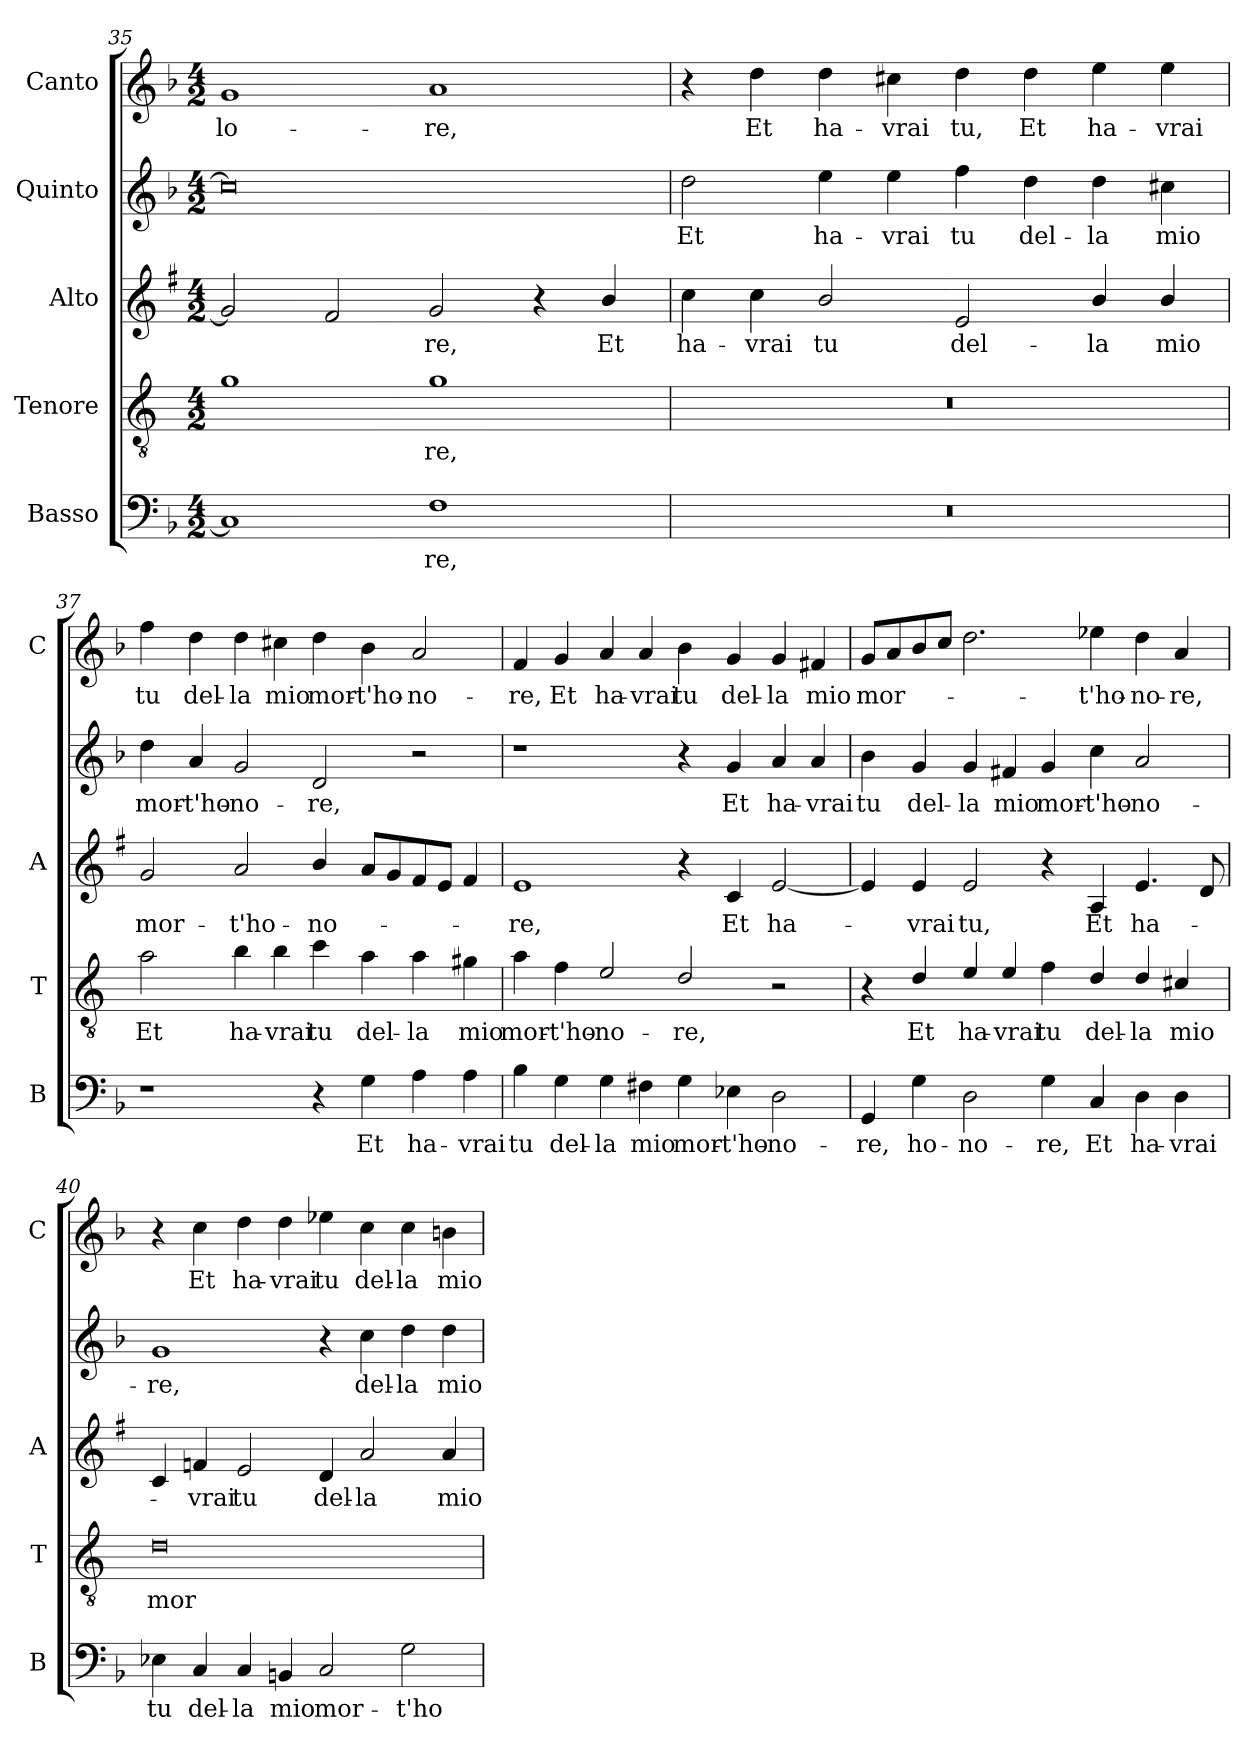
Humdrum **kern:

**kern	**text	**kern	**text	**kern	**text	**kern	**text	**kern	**text
*part5	*part5	*part4	*part4	*part3	*part3	*part2	*part2	*part1	*part1
*staff5	*staff5	*staff4	*staff4	*staff3	*staff3	*staff2	*staff2	*staff1	*staff1
*I"Basso	*	*I"Tenore	*	*I"Alto	*	*I"Quinto	*	*I"Canto	*
*I'B	*	*I'T	*	*I'A	*	*	*	*I'C	*
*clefF4	*	*clefGv2	*	*clefG2	*	*clefG2	*	*clefG2	*
*	*	*ITrd4c7	*	*ITrd1c2	*	*	*	*	*
*k[b-]	*	*k[b-]	*	*k[b-]	*	*k[b-]	*	*k[b-]	*
*F:	*	*F:	*	*F:	*	*F:	*	*F:	*
*M4/2	*	*M4/2	*	*M4/2	*	*M4/2	*	*M4/2	*
=35	=35	=35	=35	=35	=35	=35	=35	=35	=35
!	!	!	!	!	!	!	!	!	!LO:LY:b
1C]	.	1c	.	2f/]	.	0cc]	.	1g	-lo-
.	.	.	.	2e/	.	.	.	.	.
!	!LO:LY:b	!	!LO:LY:b	!	!LO:LY:b	!	!	!	!LO:LY:b
1F	-re,	1c	-re,	2f/	-re,	.	.	1a	-re,
.	.	.	.	4r	.	.	.	.	.
!	!	!	!	!	!LO:LY:b	!	!	!	!
.	.	.	.	4a/	Et	.	.	.	.
!!LO:PB:g=z
=36	=36	=36	=36	=36	=36	=36	=36	=36	=36
!	!	!	!	!	!LO:LY:b	!	!LO:LY:b	!	!
0r	.	0r	.	4b-\	ha-	2dd\	Et	4r	.
!	!	!	!	!	!LO:LY:b	!	!	!	!LO:LY:b
.	.	.	.	4b-\	-vrai	.	.	4dd\	Et
!	!	!	!	!	!LO:LY:b	!	!LO:LY:b	!	!LO:LY:b
.	.	.	.	2a/	tu	4ee\	ha-	4dd\	ha-
!	!	!	!	!	!	!	!LO:LY:b	!	!LO:LY:b
.	.	.	.	.	.	4ee\	-vrai	4cc#X\	-vrai
!	!	!	!	!	!LO:LY:b	!	!LO:LY:b	!	!LO:LY:b
.	.	.	.	2d/	del-	4ff\	tu	4dd\	tu,
!	!	!	!	!	!	!	!LO:LY:b	!	!LO:LY:b
.	.	.	.	.	.	4dd\	del-	4dd\	Et
!	!	!	!	!	!LO:LY:b	!	!LO:LY:b	!	!LO:LY:b
.	.	.	.	4a/	-la	4dd\	-la	4ee\	ha-
!	!	!	!	!	!LO:LY:b	!	!LO:LY:b	!	!LO:LY:b
.	.	.	.	4a/	mio	4cc#X\	mio	4ee\	-vrai
=37	=37	=37	=37	=37	=37	=37	=37	=37	=37
!	!	!	!LO:LY:b	!	!LO:LY:b	!	!LO:LY:b	!	!LO:LY:b
1r	.	2d\	Et	2f/	mor-	4dd\	mor-	4ff\	tu
!	!	!	!	!	!	!	!LO:LY:b	!	!LO:LY:b
.	.	.	.	.	.	4a/	-t'ho-	4dd\	del-
!	!	!	!LO:LY:b	!	!LO:LY:b	!	!LO:LY:b	!	!LO:LY:b
.	.	4e\	ha-	2g/	-t'ho-	2g/	-no-	4dd\	-la
!	!	!	!LO:LY:b	!	!	!	!	!	!LO:LY:b
.	.	4e\	-vrai	.	.	.	.	4cc#X\	mio
!	!	!	!LO:LY:b	!	!LO:LY:b	!	!LO:LY:b	!	!LO:LY:b
4r	.	4f\	tu	4a/	-no-	2d/	-re,	4dd\	mor-
!	!LO:LY:b	!	!LO:LY:b	!	!	!	!	!	!LO:LY:b
4G\	Et	4d\	del-	8g/L	.	.	.	4b-\	-t'ho-
.	.	.	.	8f/	.	.	.	.	.
!	!LO:LY:b	!	!LO:LY:b	!	!	!	!	!	!LO:LY:b
4A\	ha-	4d\	-la	8e/	.	2r	.	2a/	-no-
.	.	.	.	8d/J	.	.	.	.	.
!	!LO:LY:b	!	!LO:LY:b	!	!	!	!	!	!
4A\	-vrai	4c#X\	mio	4e/	.	.	.	.	.
=38	=38	=38	=38	=38	=38	=38	=38	=38	=38
!	!LO:LY:b	!	!LO:LY:b	!	!LO:LY:b	!	!	!	!LO:LY:b
4B-\	tu	4d\	mor-	1d	-re,	1r	.	4f/	-re,
!	!LO:LY:b	!	!LO:LY:b	!	!	!	!	!	!LO:LY:b
4G\	del-	4B-\	-t'ho-	.	.	.	.	4g/	Et
!	!LO:LY:b	!	!LO:LY:b	!	!	!	!	!	!LO:LY:b
4G\	-la	2A/	-no-	.	.	.	.	4a/	ha-
!	!LO:LY:b	!	!	!	!	!	!	!	!LO:LY:b
4F#X\	mio	.	.	.	.	.	.	4a/	-vrai
!	!LO:LY:b	!	!LO:LY:b	!	!	!	!	!	!LO:LY:b
4G\	mor-	2G/	-re,	4r	.	4r	.	4b-\	tu
!	!LO:LY:b	!	!	!	!LO:LY:b	!	!LO:LY:b	!	!LO:LY:b
4E-X\	-t'ho-	.	.	4B-/	Et	4g/	Et	4g/	del-
!	!LO:LY:b	!	!	!	!LO:LY:b	!	!LO:LY:b	!	!LO:LY:b
2D\	-no-	2r	.	[2d/	ha-	4a/	ha-	4g/	-la
!	!	!	!	!	!	!	!LO:LY:b	!	!LO:LY:b
.	.	.	.	.	.	4a/	-vrai	4f#X/	mio
!!LO:LB:g=z
=39	=39	=39	=39	=39	=39	=39	=39	=39	=39
!	!LO:LY:b	!	!	!	!	!	!LO:LY:b	!	!LO:LY:b
4GG/	-re,	4r	.	4d/]	.	4b-\	tu	8g/L	mor-
.	.	.	.	.	.	.	.	8a/	.
!	!LO:LY:b	!	!LO:LY:b	!	!LO:LY:b	!	!LO:LY:b	!	!
4G\	ho-	4G/	Et	4d/	-vrai	4g/	del-	8b-/	.
.	.	.	.	.	.	.	.	8cc/J	.
!	!LO:LY:b	!	!LO:LY:b	!	!LO:LY:b	!	!LO:LY:b	!	!
2D\	-no-	4A/	ha-	2d/	tu,	4g/	-la	2.dd\	.
!	!	!	!LO:LY:b	!	!	!	!LO:LY:b	!	!
.	.	4A/	-vrai	.	.	4f#X/	mio	.	.
!	!LO:LY:b	!	!LO:LY:b	!	!	!	!LO:LY:b	!	!
4G\	-re,	4B-\	tu	4r	.	4g/	mor-	.	.
!	!LO:LY:b	!	!LO:LY:b	!	!LO:LY:b	!	!LO:LY:b	!	!LO:LY:b
4C/	Et	4G/	del-	4G/	Et	4cc\	-t'ho-	4ee-X\	-t'ho-
!	!LO:LY:b	!	!LO:LY:b	!	!LO:LY:b	!	!LO:LY:b	!	!LO:LY:b
4D\	ha-	4G/	-la	4.d/	ha-	2a/	-no-	4dd\	-no-
!	!LO:LY:b	!	!LO:LY:b	!	!	!	!	!	!LO:LY:b
4D\	-vrai	4F#X/	mio	.	.	.	.	4a/	-re,
.	.	.	.	8c/	.	.	.	.	.
=40	=40	=40	=40	=40	=40	=40	=40	=40	=40
!	!LO:LY:b	!	!LO:LY:b	!	!	!	!LO:LY:b	!	!
4E-X\	tu	0G	mor-	4B-/	.	1g	-re,	4r	.
!	!LO:LY:b	!	!	!	!LO:LY:b	!	!	!	!LO:LY:b
4C/	del-	.	.	4e-X/	-vrai	.	.	4cc\	Et
!	!LO:LY:b	!	!	!	!LO:LY:b	!	!	!	!LO:LY:b
4C/	-la	.	.	2d/	tu	.	.	4dd\	ha-
!	!LO:LY:b	!	!	!	!	!	!	!	!LO:LY:b
4BBn/	mio	.	.	.	.	.	.	4dd\	-vrai
!	!LO:LY:b	!	!	!	!LO:LY:b	!	!	!	!LO:LY:b
2C/	mor-	.	.	4c/	del-	4r	.	4ee-X\	tu
!	!	!	!	!	!LO:LY:b	!	!LO:LY:b	!	!LO:LY:b
.	.	.	.	2g/	-la	4cc\	del-	4cc\	del-
!	!LO:LY:b	!	!	!	!	!	!LO:LY:b	!	!LO:LY:b
2G\	-t'ho-	.	.	.	.	4dd\	-la	4cc\	-la
!	!	!	!	!	!LO:LY:b	!	!LO:LY:b	!	!LO:LY:b
.	.	.	.	4g/	mio	4dd\	mio	4bn\	mio
=	=	=	=	=	=	=	=	=	=
*-	*-	*-	*-	*-	*-	*-	*-	*-	*-
